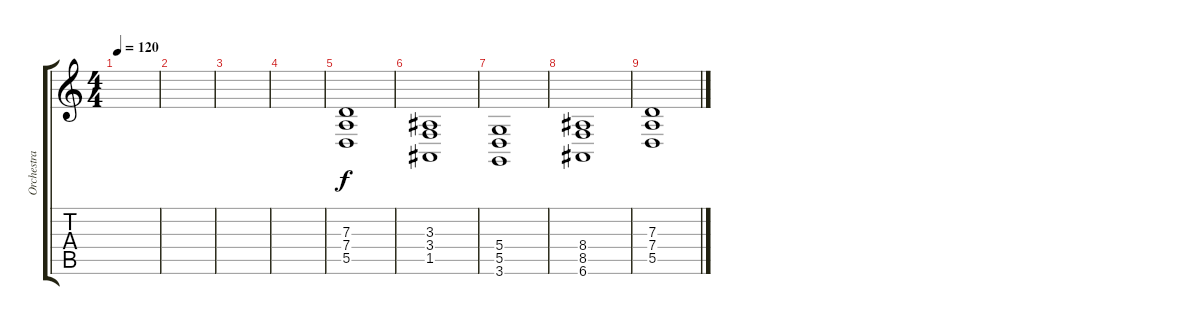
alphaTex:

\track ("Orchestra" "Orchestra") {instrument orchestrahit}
\staff {score tabs}
\tuning (E4 B3 G3 D3 A2 E2) {hide}
\ts (4 4)
\tempo 120
\clef g2
\ks c
|
|
|
|
(7.3 7.4 5.5).1 |
(3.3 3.4 1.5).1 |
(5.4 5.5 3.6).1 |
(8.4 8.5 6.6).1 |
(7.3 7.4 5.5).1
